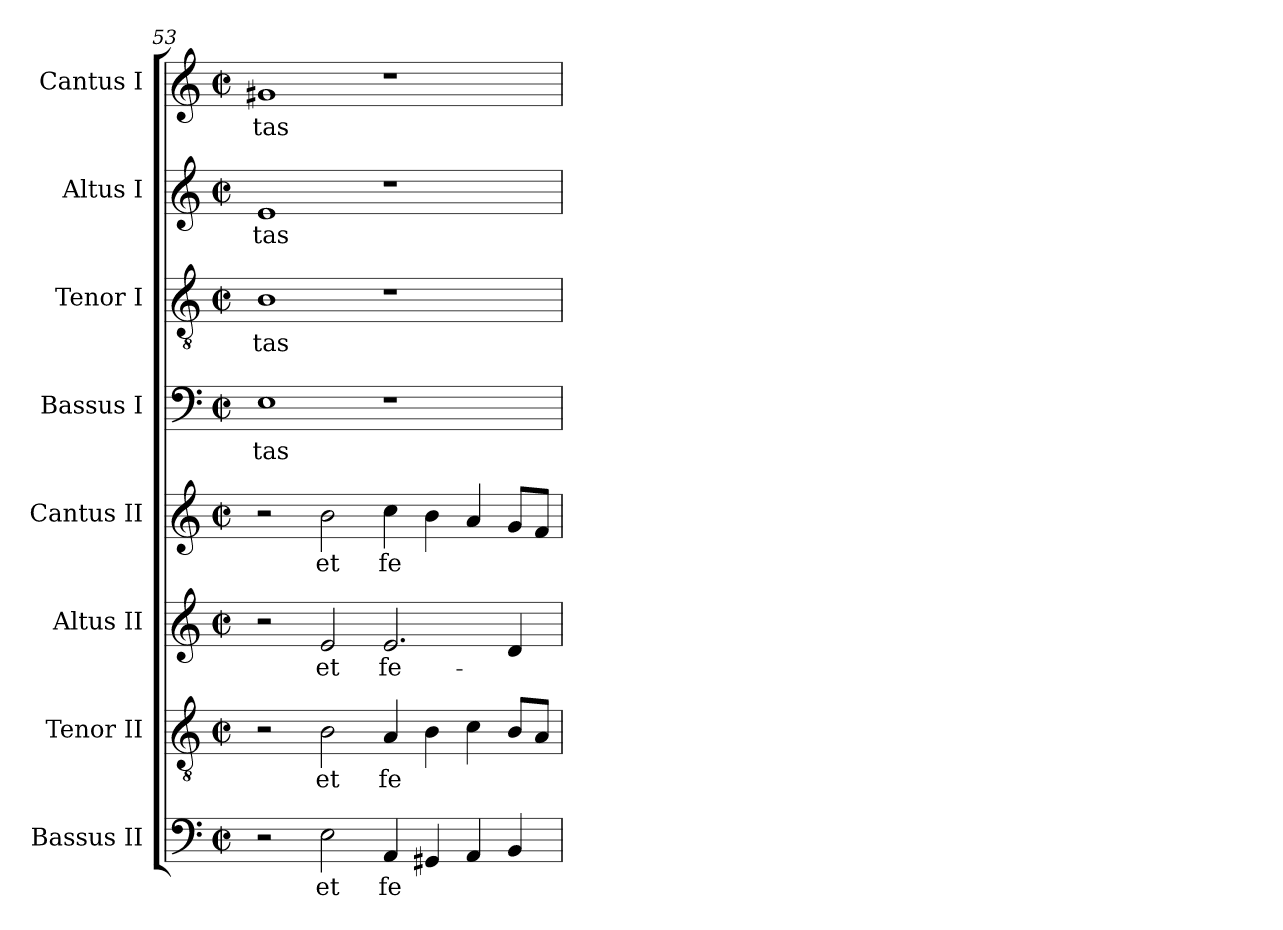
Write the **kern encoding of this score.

**kern	**text	**kern	**text	**kern	**text	**kern	**text	**kern	**text	**kern	**text	**kern	**text	**kern	**text
*part8	*part8	*part7	*part7	*part6	*part6	*part5	*part5	*part4	*part4	*part3	*part3	*part2	*part2	*part1	*part1
*staff8	*staff8	*staff7	*staff7	*staff6	*staff6	*staff5	*staff5	*staff4	*staff4	*staff3	*staff3	*staff2	*staff2	*staff1	*staff1
*I"Bassus II	*	*I"Tenor II	*	*I"Altus II	*	*I"Cantus II	*	*I"Bassus I	*	*I"Tenor I	*	*I"Altus I	*	*I"Cantus I	*
*clefF4	*	*clefGv2	*	*clefG2	*	*clefG2	*	*clefF4	*	*clefGv2	*	*clefG2	*	*clefG2	*
*M2/2	*	*M2/2	*	*M2/2	*	*M2/2	*	*M2/2	*	*M2/2	*	*M2/2	*	*M2/2	*
*met(c|)	*	*met(c|)	*	*met(c|)	*	*met(c|)	*	*met(c|)	*	*met(c|)	*	*met(c|)	*	*met(c|)	*
=53	=53	=53	=53	=53	=53	=53	=53	=53	=53	=53	=53	=53	=53	=53	=53
!	!	!	!	!	!	!	!	!	!LO:LY:b:cj	!	!LO:LY:b:cj	!	!LO:LY:b:cj	!	!LO:LY:b:cj
2r	.	2r	.	2r	.	2r	.	1E	-tas	1B	-tas	1e	tas	1g#X	-tas
!	!LO:LY:b:cj	!	!LO:LY:b:cj	!	!LO:LY:b:cj	!	!LO:LY:b:cj	!	!	!	!	!	!	!	!
2E\	et	2B\	et	2e/	et	2b\	et	.	.	.	.	.	.	.	.
!	!LO:LY:b:cj	!	!LO:LY:b:cj	!	!LO:LY:b:cj	!	!LO:LY:b:cj	!	!	!	!	!	!	!	!
4AA/	fe	4A/	fe	2.e/	fe-	4cc\	fe	1r	.	1r	.	1r	.	1r	.
4GG#X/	.	4B\	.	.	.	4b\	.	.	.	.	.	.	.	.	.
4AA/	.	4c\	.	.	.	4a/	.	.	.	.	.	.	.	.	.
4BB/	.	8B/L	.	4d/	.	8g/L	.	.	.	.	.	.	.	.	.
.	.	8A/J	.	.	.	8f/J	.	.	.	.	.	.	.	.	.
=	=	=	=	=	=	=	=	=	=	=	=	=	=	=	=
*-	*-	*-	*-	*-	*-	*-	*-	*-	*-	*-	*-	*-	*-	*-	*-
